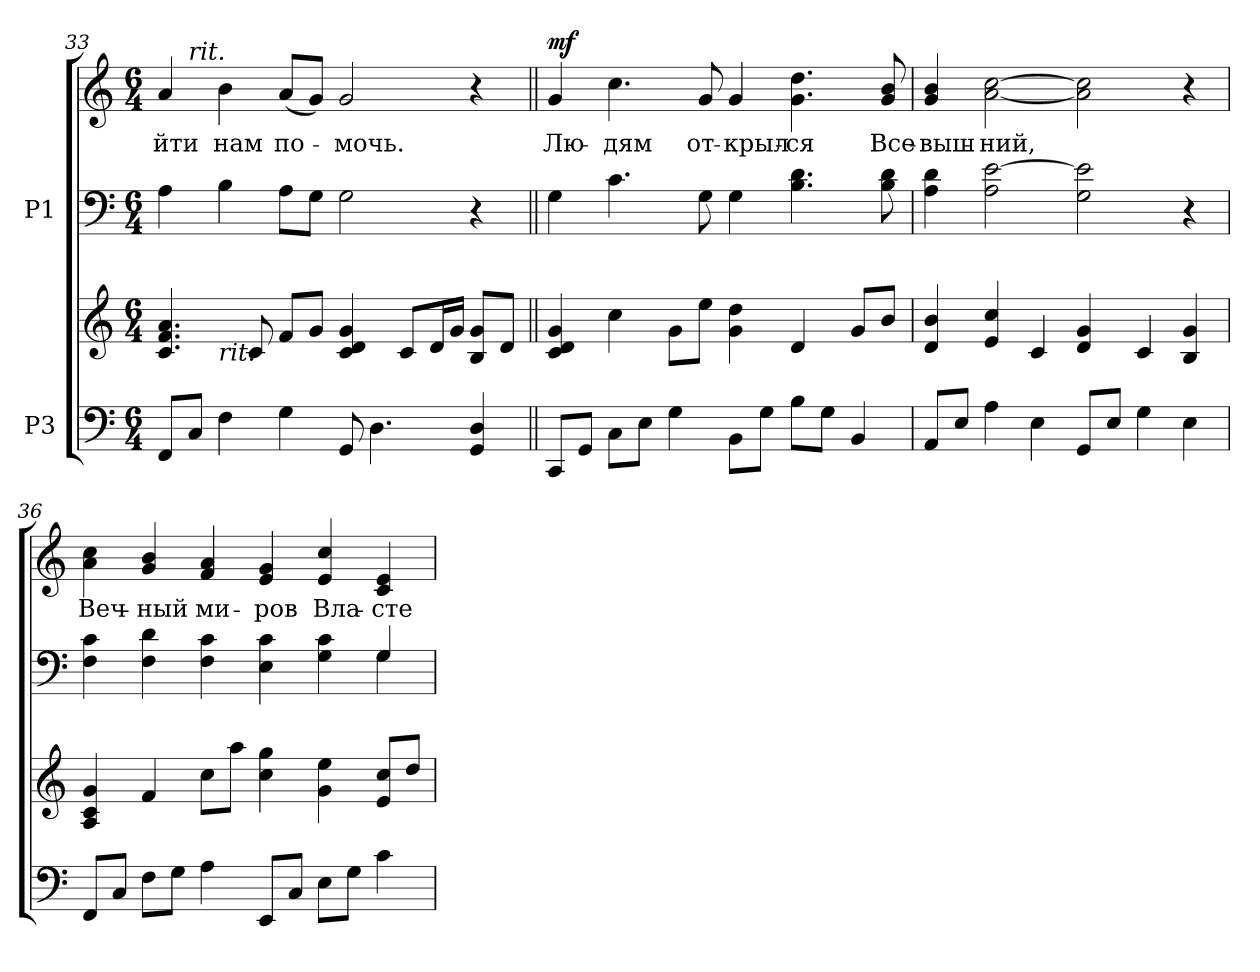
**kern	**kern	**kern	**kern	**text	**dynam
*part2	*part2	*part1	*part1	*part1	*part1
*staff4	*staff3	*staff2	*staff1	*staff1	*staff1/2
*I"P3	*	*I"P1	*	*	*
*clefF4	*clefG2	*clefF4	*clefG2	*	*
*k[]	*k[]	*k[]	*k[]	*	*
*C:	*C:	*C:	*C:	*	*
*M6/4	*M6/4	*M6/4	*M6/4	*	*
=33	=33	=33	=33	=33	=33
!	!	!	!	!LO:LY:b:color=#000000	!
*	*^	*	*^	*	*
8FFi/L	4.ci/ 4.fi 4.ai	4ryy	4Ai\	4ai/	8ryy	-йти	.
!	!	!	!	!	!LO:TX:a:i:t=rit.	!	!
8Ci/J	.	.	.	.	1ryy	.	.
!	!	!LO:TX:b:i:t=rit.	!	!	!	!	!
!	!	!	!	!	!	!LO:LY:b:color=#000000	!
4Fi\	.	1ryy	4Bi\	4bi\	.	нам	.
.	8ci/	.	.	.	.	.	.
!	!	!	!	!	!	!LO:LY:b:color=#000000	!
4Gi\	8fi/L	.	8Ai\L	(8ai/L	.	по-	.
.	8gi/J	.	8Gi\J	8gi/J)	.	.	.
!	!	!	!	!	!	!LO:LY:b:color=#000000	!
8GGi/	4ci/ 4di 4gi	.	2Gi\	2gi/	.	-мочь.	.
4.Di\	.	.	.	.	.	.	.
.	8ci/L	.	.	.	.	.	.
.	16di/L	.	.	.	4.ryy	.	.
.	16gi/JJ	.	.	.	.	.	.
4GGi/ 4Di	8Bi/ 8giL	4ryy	4r	4r	.	.	.
.	8di/J	.	.	.	.	.	.
*	*v	*v	*	*v	*v	*	*
=34||	=34||	=34||	=34||	=34||	=34||
*	*^	*	*^	*	*
!	!	!	!	!	!	!LO:LY:b:color=#000000	!
*	*v	*v	*	*v	*v	*	*
8CCi/L	4ci/ 4di 4gi	4Gi\	4gi/	Лю-	mf
8GGi/J	.	.	.	.	.
!	!	!	!	!LO:LY:b:color=#000000	!
8Ci\L	4cci\	4.ci\	4.cci\	-дям	.
8Ei\J	.	.	.	.	.
4Gi\	8gi\L	.	.	.	.
!	!	!	!	!LO:LY:b:color=#000000	!
.	8eei\J	8Gi\	8gi/	от-	.
!	!	!	!	!LO:LY:b:color=#000000	!
8BBi\L	4gi\ 4ddi	4Gi\	4gi/	-крыл-	.
8Gi\J	.	.	.	.	.
!	!	!	!	!LO:LY:b:color=#000000	!
8Bi\L	4di/	4.Bi\ 4.di	4.gi\ 4.ddi	-ся	.
8Gi\J	.	.	.	.	.
4BBi/	8gi/L	.	.	.	.
!	!	!	!	!LO:LY:b:color=#000000	!
.	8bi/J	8Bi\ 8di	8gi/ 8bi	Все-	.
!!LO:LB:g=z
=35	=35	=35	=35	=35	=35
!	!	!	!	!LO:LY:b:color=#000000	!
8AAi/L	4di/ 4bi	4Ai\ 4di	4gi/ 4bi	-выш-	.
8Ei/J	.	.	.	.	.
!	!	!	!	!LO:LY:b:color=#000000	!
4Ai\	4ei/ 4cci	2Ai\ [>2ei	[<2ai\ [>2cci	-ний,	.
4Ei\	4ci/	.	.	.	.
8GGi/L	4di/ 4gi	2Gi\ 2ei]	2ai\] 2cci]	.	.
8Ei/J	.	.	.	.	.
4Gi\	4ci/	.	.	.	.
4Ei\	4Bi/ 4gi	4r	4r	.	.
=36	=36	=36	=36	=36	=36
*	*	*^	*	*	*
!	!	!	!	!	!LO:LY:b:color=#000000	!
8FFi/L	4Ai/ 4ci 4gi	2.ryy	4Fi\ 4ci	4ai\ 4cci	Веч-	.
8Ci/J	.	.	.	.	.	.
!	!	!	!	!	!LO:LY:b:color=#000000	!
8Fi\L	4fi/	.	4Fi\ 4di	4gi/ 4bi	-ный	.
8Gi\J	.	.	.	.	.	.
!	!	!	!	!	!LO:LY:b:color=#000000	!
4Ai\	8cci\L	.	4Fi\ 4ci	4fi/ 4ai	ми-	.
.	8aai\J	.	.	.	.	.
!	!	!	!	!	!LO:LY:b:color=#000000	!
8EEi/L	4cci\ 4ggi	4ryy	4Ei\ 4ci	4ei/ 4gi	-ров	.
8Ci/J	.	.	.	.	.	.
!	!	!	!	!	!LO:LY:b:color=#000000	!
8Ei\L	4gi\ 4eei	4ryy	4Gi\ 4ci	4ei/ 4cci	Вла-	.
8Gi\J	.	.	.	.	.	.
!	!	!	!	!	!LO:LY:b:color=#000000	!
4ci\	8ei/ 8cciL	4Gi/	4Gi\	4ci/ 4ei	-сте-	.
.	8ddi/J	.	.	.	.	.
*	*	*v	*v	*	*	*
=	=	=	=	=	=
*-	*-	*-	*-	*-	*-
